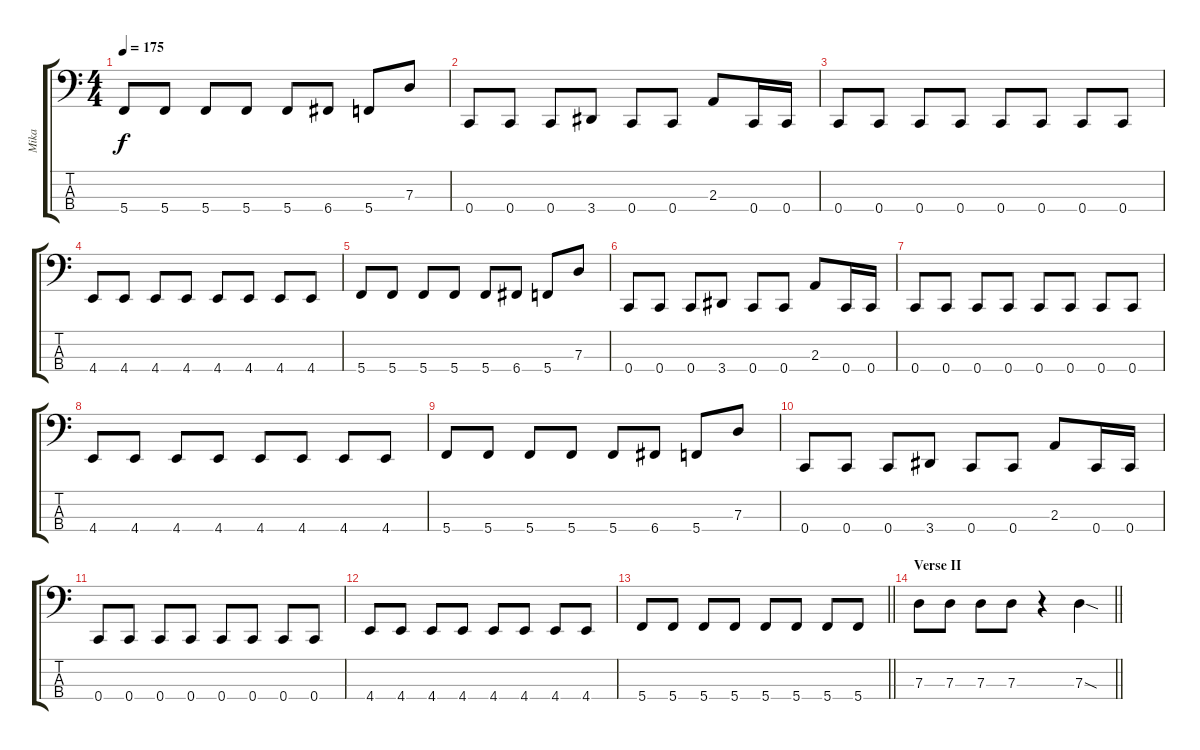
\track ("Mika" "Mika") {instrument electricbasspick}
\staff {score tabs}
\tuning (F2 C2 G1 C1) {hide}
\ts (4 4)
\tempo 175
\clef f4
\ks c
5.4.8{dy f} 5.4.8 5.4.8 5.4.8 5.4.8 6.4.8 5.4.8 7.3.8 |
0.4.8 0.4.8 0.4.8 3.4.8 0.4.8 0.4.8 2.3.8 0.4.16 0.4.16 |
0.4.8 0.4.8 0.4.8 0.4.8 0.4.8 0.4.8 0.4.8 0.4.8 |
4.4.8 4.4.8 4.4.8 4.4.8 4.4.8 4.4.8 4.4.8 4.4.8 |
5.4.8 5.4.8 5.4.8 5.4.8 5.4.8 6.4.8 5.4.8 7.3.8 |
0.4.8 0.4.8 0.4.8 3.4.8 0.4.8 0.4.8 2.3.8 0.4.16 0.4.16 |
0.4.8 0.4.8 0.4.8 0.4.8 0.4.8 0.4.8 0.4.8 0.4.8 |
4.4.8 4.4.8 4.4.8 4.4.8 4.4.8 4.4.8 4.4.8 4.4.8 |
5.4.8 5.4.8 5.4.8 5.4.8 5.4.8 6.4.8 5.4.8 7.3.8 |
0.4.8 0.4.8 0.4.8 3.4.8 0.4.8 0.4.8 2.3.8 0.4.16 0.4.16 |
0.4.8 0.4.8 0.4.8 0.4.8 0.4.8 0.4.8 0.4.8 0.4.8 |
4.4.8 4.4.8 4.4.8 4.4.8 4.4.8 4.4.8 4.4.8 4.4.8 |
\barLineRight lightlight
5.4.8 5.4.8 5.4.8 5.4.8 5.4.8 5.4.8 5.4.8 5.4.8 |
\section ("" "Verse II")
\barLineRight lightlight
7.3.8 7.3.8 7.3.8 7.3.8 r.4 7.3{sod}.4
